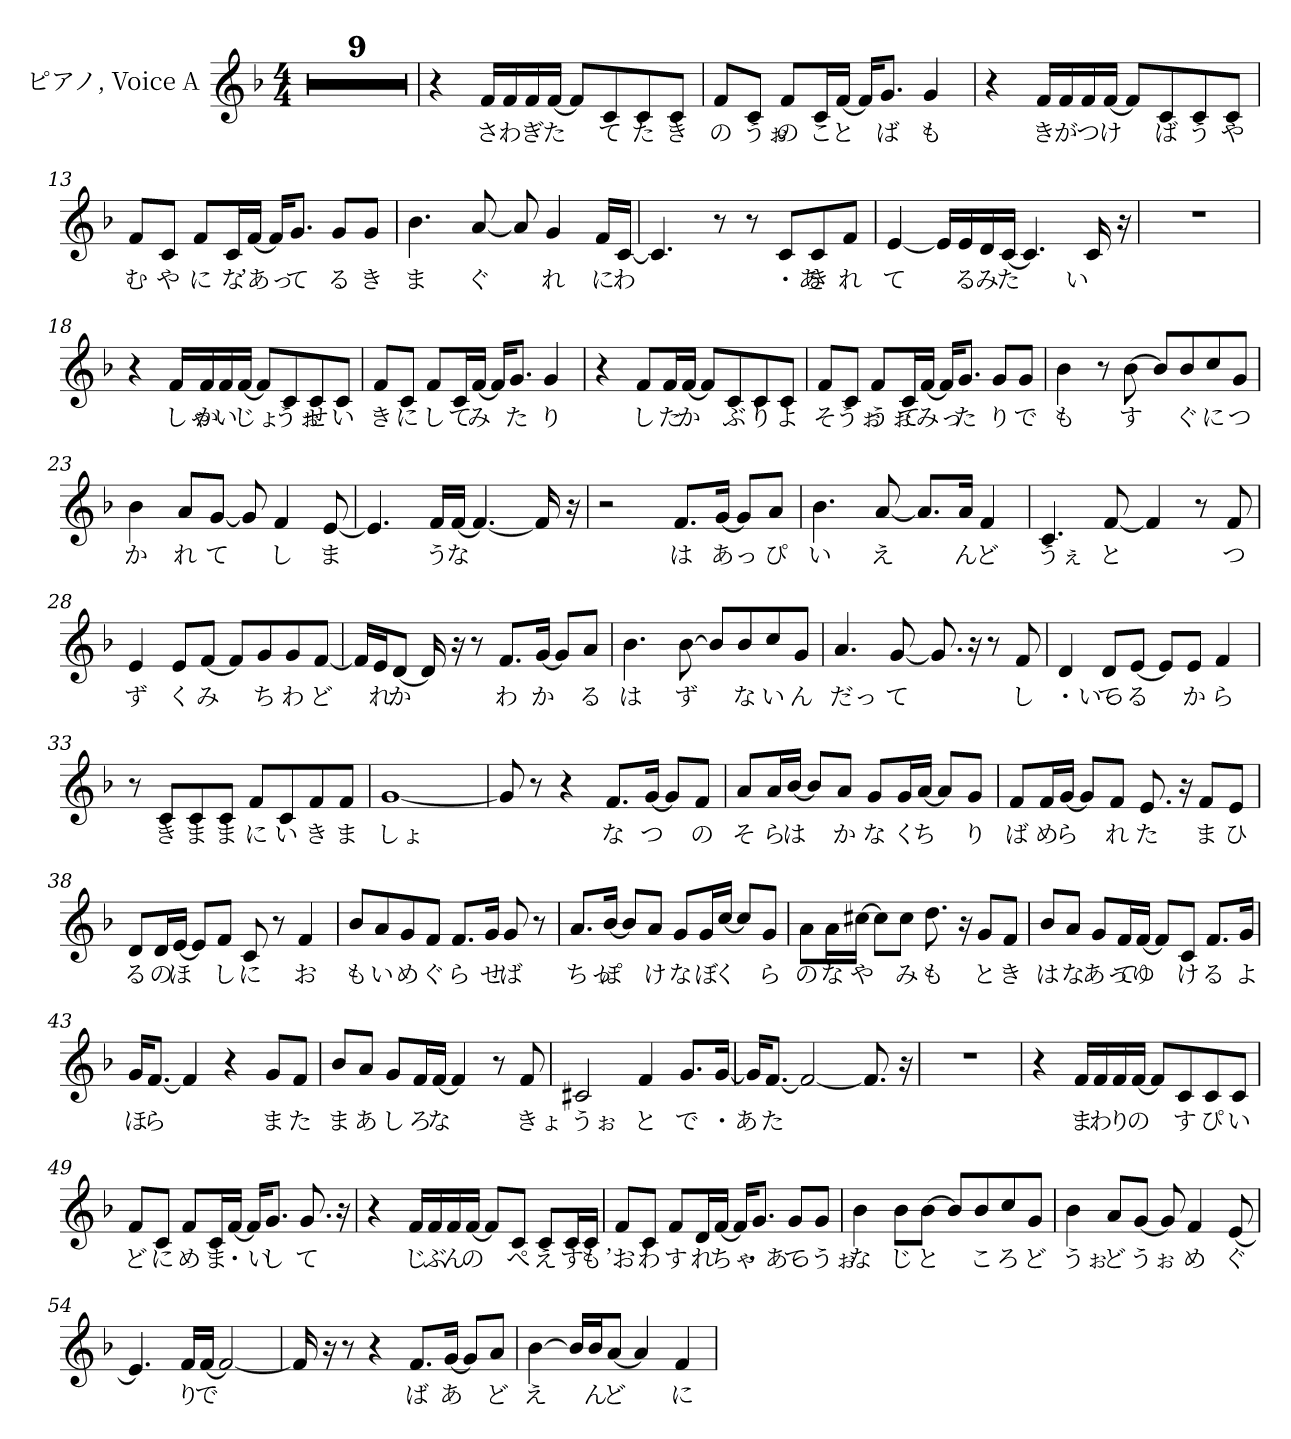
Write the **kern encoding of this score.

**kern	**text
*part1	*part1
*staff1	*staff1
*I"ピアノ, Voice A	*
*clefG2	*
*k[b-]	*
*M4/4	*
*MM102	*
=1	=1
1r	.
=2	=2
1r	.
=3	=3
1r	.
=4	=4
1r	.
=5	=5
1r	.
=6	=6
1r	.
=7	=7
1r	.
=8	=8
1r	.
=9	=9
1r	.
=10	=10
4r	.
!	!LO:LY:b
16f/LL	さ
!	!LO:LY:b
16f/	わ
!	!LO:LY:b
16f/	ぎ
!	!LO:LY:b
[16f/JJ	た
8f/L]	.
!	!LO:LY:b
8c/	て
!	!LO:LY:b
8c/	た
!	!LO:LY:b
8c/J	き
=11	=11
!	!LO:LY:b
8f/L	の
!	!LO:LY:b
8c/J	うぉ
!	!LO:LY:b
8f/L	の
!	!LO:LY:b
16c/L	こ
!	!LO:LY:b
[16f/JJ	と
16f/KL]	.
!	!LO:LY:b
8.g/J	ば
!	!LO:LY:b
4g/	も
!!LO:LB:g=z
=12	=12
4r	.
!	!LO:LY:b
16f/LL	き
!	!LO:LY:b
16f/	が
!	!LO:LY:b
16f/	つ
!	!LO:LY:b
[16f/JJ	け
8f/L]	.
!	!LO:LY:b
8c/	ば
!	!LO:LY:b
8c/	う
!	!LO:LY:b
8c/J	や
=13	=13
!	!LO:LY:b
8f/L	む
!	!LO:LY:b
8c/J	や
!	!LO:LY:b
8f/L	に
!	!LO:LY:b
16c/L	な
!	!LO:LY:b
[16f/JJ	’あっ
16f/KL]	.
!	!LO:LY:b
8.g/J	て
!	!LO:LY:b
8g/L	る
!	!LO:LY:b
8g/J	き
=14	=14
!	!LO:LY:b
4.b-\	ま
!	!LO:LY:b
[8a/	ぐ
8a/]	.
!	!LO:LY:b
4g/	れ
!	!LO:LY:b
16f/LL	に
!	!LO:LY:b
[16c/JJ	わ
=15	=15
4.c/]	.
8r	.
8r	.
!	!LO:LY:b
8c/L	・あ
!	!LO:LY:b
8c/	き
!	!LO:LY:b
8f/J	れ
=16	=16
!	!LO:LY:b
[4e/	て
16e/LL]	.
!	!LO:LY:b
16e/	る
!	!LO:LY:b
16d/	み
!	!LO:LY:b
[16c/JJ	た
4.c/]	.
!	!LO:LY:b
16c/	い
16r	.
!!LO:LB:g=z
=17	=17
1r	.
=18	=18
4r	.
!	!LO:LY:b
16f/LL	しゃ
!	!LO:LY:b
16f/	か
!	!LO:LY:b
16f/	い
!	!LO:LY:b
[16f/JJ	じょ
8f/L]	.
!	!LO:LY:b
8c/	うぉ
!	!LO:LY:b
8c/	せ
!	!LO:LY:b
8c/J	い
=19	=19
!	!LO:LY:b
8f/L	き
!	!LO:LY:b
8c/J	に
!	!LO:LY:b
8f/L	し
!	!LO:LY:b
16c/L	て
!	!LO:LY:b
[16f/JJ	み
16f/KL]	.
!	!LO:LY:b
8.g/J	た
!	!LO:LY:b
4g/	り
=20	=20
4r	.
!	!LO:LY:b
8f/L	し
!	!LO:LY:b
16f/L	た
!	!LO:LY:b
[16f/JJ	か
8f/L]	.
!	!LO:LY:b
8c/	ぶ
!	!LO:LY:b
8c/	り
!	!LO:LY:b
8c/J	よ
=21	=21
!	!LO:LY:b
8f/L	そ
!	!LO:LY:b
8c/J	うぉ
!	!LO:LY:b
8f/L	うぉ
!	!LO:LY:b
16c/L	て
!	!LO:LY:b
[16f/JJ	みっ
16f/KL]	.
!	!LO:LY:b
8.g/J	た
!	!LO:LY:b
8g/L	り
!	!LO:LY:b
8g/J	で
!!LO:LB:g=z
=22	=22
!	!LO:LY:b
4b-\	も
8r	.
!	!LO:LY:b
[8b-\	す
8b-/L]	.
!	!LO:LY:b
8b-/	ぐ
!	!LO:LY:b
8cc/	に
!	!LO:LY:b
8g/J	つ
=23	=23
!	!LO:LY:b
4b-\	か
!	!LO:LY:b
8a/L	れ
!	!LO:LY:b
[8g/J	て
8g/]	.
!	!LO:LY:b
4f/	し
!	!LO:LY:b
[8e/	ま
=24	=24
4.e/]	.
!	!LO:LY:b
16f/LL	う
!	!LO:LY:b
[16f/JJ	な
4.f/_	.
16f/]	.
16r	.
=25	=25
2r	.
!	!LO:LY:b
8.f/L	は
!	!LO:LY:b
[16g/Jk	あっ
8g/L]	.
!	!LO:LY:b
8a/J	ぴ
=26	=26
!	!LO:LY:b
4.b-\	い
!	!LO:LY:b
[8a/	え
8.a/L]	.
!	!LO:LY:b
16a/Jk	ん
!	!LO:LY:b
4f/	ど
=27	=27
!	!LO:LY:b
4.c/	うぇ
!	!LO:LY:b
[8f/	と
4f/]	.
8r	.
!	!LO:LY:b
8f/	つ
!!LO:LB:g=z
=28	=28
!	!LO:LY:b
4e/	ず
!	!LO:LY:b
8e/L	く
!	!LO:LY:b
[8f/J	み
8f/L]	.
!	!LO:LY:b
8g/	ち
!	!LO:LY:b
8g/	わ
!	!LO:LY:b
[8f/J	ど
=29	=29
16f/LL]	.
!	!LO:LY:b
16e/J	れ
!	!LO:LY:b
[8d/J	か
16d/]	.
16r	.
8r	.
!	!LO:LY:b
8.f/L	わ
!	!LO:LY:b
[16g/Jk	か
8g/L]	.
!	!LO:LY:b
8a/J	る
=30	=30
!	!LO:LY:b
4.b-\	は
!	!LO:LY:b
[8b-\	ず
8b-/L]	.
!	!LO:LY:b
8b-/	な
!	!LO:LY:b
8cc/	い
!	!LO:LY:b
8g/J	ん
=31	=31
!	!LO:LY:b
4.a/	だっ
!	!LO:LY:b
[8g/	て
8.g/]	.
16r	.
8r	.
!	!LO:LY:b
8f/	し
=32	=32
!	!LO:LY:b
4d/	・いっ
!	!LO:LY:b
8d/L	て
!	!LO:LY:b
[8e/J	る
8e/L]	.
!	!LO:LY:b
8e/J	か
!	!LO:LY:b
4f/	ら
!!LO:LB:g=z
=33	=33
8r	.
!	!LO:LY:b
8c/L	き
!	!LO:LY:b
8c/	ま
!	!LO:LY:b
8c/J	ま
!	!LO:LY:b
8f/L	に
!	!LO:LY:b
8c/	い
!	!LO:LY:b
8f/	き
!	!LO:LY:b
8f/J	ま
=34	=34
!	!LO:LY:b
[1g	しょ
=35	=35
8g/]	.
8r	.
4r	.
!	!LO:LY:b
8.f/L	な
!	!LO:LY:b
[16g/Jk	つ
8g/L]	.
!	!LO:LY:b
8f/J	の
=36	=36
!	!LO:LY:b
8a/L	そ
!	!LO:LY:b
16a/L	ら
!	!LO:LY:b
[16b-/JJ	は
8b-/L]	.
!	!LO:LY:b
8a/J	か
!	!LO:LY:b
8g/L	な
!	!LO:LY:b
16g/L	く
!	!LO:LY:b
[16a/JJ	ち
8a/L]	.
!	!LO:LY:b
8g/J	り
=37	=37
!	!LO:LY:b
8f/L	ば
!	!LO:LY:b
16f/L	め
!	!LO:LY:b
[16g/JJ	ら
8g/L]	.
!	!LO:LY:b
8f/J	れ
!	!LO:LY:b
8.e/	た
16r	.
!	!LO:LY:b
8f/L	ま
!	!LO:LY:b
8e/J	ひ
!!LO:LB:g=z
=38	=38
!	!LO:LY:b
8d/L	る
!	!LO:LY:b
16d/L	の
!	!LO:LY:b
[16e/JJ	ほ
8e/L]	.
!	!LO:LY:b
8f/J	し
!	!LO:LY:b
8c/	に
8r	.
!	!LO:LY:b
4f/	お
=39	=39
!	!LO:LY:b
8b-/L	も
!	!LO:LY:b
8a/	い
!	!LO:LY:b
8g/	め
!	!LO:LY:b
8f/J	ぐ
!	!LO:LY:b
8.f/L	ら
!	!LO:LY:b
16g/Jk	せ
!	!LO:LY:b
8g/	ば
8r	.
=40	=40
!	!LO:LY:b
8.a/L	ちっ
!	!LO:LY:b
[16b-/Jk	ぽ
8b-/L]	.
!	!LO:LY:b
8a/J	け
!	!LO:LY:b
8g/L	な
!	!LO:LY:b
16g/L	ぼ
!	!LO:LY:b
[16cc/JJ	く
8cc/L]	.
!	!LO:LY:b
8g/J	ら
=41	=41
!	!LO:LY:b
8a\L	の
!	!LO:LY:b
16a\L	な
!	!LO:LY:b
[16cc#X\JJ	や
8cc#\L]	.
!	!LO:LY:b
8cc#\J	み
!	!LO:LY:b
8.dd\	も
16r	.
!	!LO:LY:b
8g/L	と
!	!LO:LY:b
8f/J	き
!!LO:LB:g=z
=42	=42
!	!LO:LY:b
8b-/L	は
!	!LO:LY:b
8a/J	な
!	!LO:LY:b
8g/L	あっ
!	!LO:LY:b
16f/L	て
!	!LO:LY:b
[16f/JJ	ゆ
8f/L]	.
!	!LO:LY:b
8c/J	け
!	!LO:LY:b
8.f/L	る
!	!LO:LY:b
16g/Jk	よ
=43	=43
!	!LO:LY:b
16g/KL	ほ
!	!LO:LY:b
[8.f/J	ら
4f/]	.
4r	.
!	!LO:LY:b
8g/L	ま
!	!LO:LY:b
8f/J	た
=44	=44
!	!LO:LY:b
8b-/L	ま
!	!LO:LY:b
8a/J	あ
!	!LO:LY:b
8g/L	し
!	!LO:LY:b
16f/L	ろ
!	!LO:LY:b
[16f/JJ	な
4f/]	.
8r	.
!	!LO:LY:b
8f/	きょ
=45	=45
!	!LO:LY:b
2c#X/	うぉ
!	!LO:LY:b
4f/	と
!	!LO:LY:b
8.g/L	で
!	!LO:LY:b
[16g/Jk	・あ
=46	=46
16g/KL]	.
!	!LO:LY:b
[8.f/J	た
2f/_	.
8.f/]	.
16r	.
=47	=47
1r	.
!!LO:LB:g=z
=48	=48
4r	.
!	!LO:LY:b
16f/LL	ま
!	!LO:LY:b
16f/	わ
!	!LO:LY:b
16f/	り
!	!LO:LY:b
[16f/JJ	の
8f/L]	.
!	!LO:LY:b
8c/	す
!	!LO:LY:b
8c/	ぴ
!	!LO:LY:b
8c/J	い
=49	=49
!	!LO:LY:b
8f/L	ど
!	!LO:LY:b
8c/J	に
!	!LO:LY:b
8f/L	め
!	!LO:LY:b
16c/L	ま
!	!LO:LY:b
[16f/JJ	・い
16f/KL]	.
!	!LO:LY:b
8.g/J	し
!	!LO:LY:b
8.g/	て
16r	.
=50	=50
4r	.
!	!LO:LY:b
16f/LL	じ
!	!LO:LY:b
16f/	ぶ
!	!LO:LY:b
16f/	ん
!	!LO:LY:b
[16f/JJ	の
8f/L]	.
!	!LO:LY:b
8c/J	ぺ
!	!LO:LY:b
8c/L	え
!	!LO:LY:b
16c/L	す
!	!LO:LY:b
16c/JJ	も
=51	=51
!	!LO:LY:b
8f/L	’お
!	!LO:LY:b
8c/J	わ
!	!LO:LY:b
8f/L	す
!	!LO:LY:b
16d/L	れ
!	!LO:LY:b
[16f/JJ	ちゃ
16f/KL]	.
!	!LO:LY:b
8.g/J	・あっ
!	!LO:LY:b
8g/L	て
!	!LO:LY:b
8g/J	うぉ
!!LO:LB:g=z
=52	=52
!	!LO:LY:b
4b-\	な
!	!LO:LY:b
8b-\L	じ
!	!LO:LY:b
[8b-\J	と
8b-/L]	.
!	!LO:LY:b
8b-/	こ
!	!LO:LY:b
8cc/	ろ
!	!LO:LY:b
8g/J	ど
=53	=53
!	!LO:LY:b
4b-\	うぉ
!	!LO:LY:b
8a/L	ど
!	!LO:LY:b
[8g/J	うぉ
8g/]	.
!	!LO:LY:b
4f/	め
!	!LO:LY:b
[8e/	ぐ
=54	=54
4.e/]	.
!	!LO:LY:b
16f/LL	り
!	!LO:LY:b
[16f/JJ	で
2f/_	.
=55	=55
16f/]	.
16r	.
8r	.
4r	.
!	!LO:LY:b
8.f/L	ば
!	!LO:LY:b
[16g/Jk	あ
8g/L]	.
!	!LO:LY:b
8a/J	ど
=56	=56
!	!LO:LY:b
[4b-\	え
16b-/LL]	.
!	!LO:LY:b
16b-/J	ん
!	!LO:LY:b
[8a/J	ど
4a/]	.
!	!LO:LY:b
4f/	に
=	=
*-	*-
